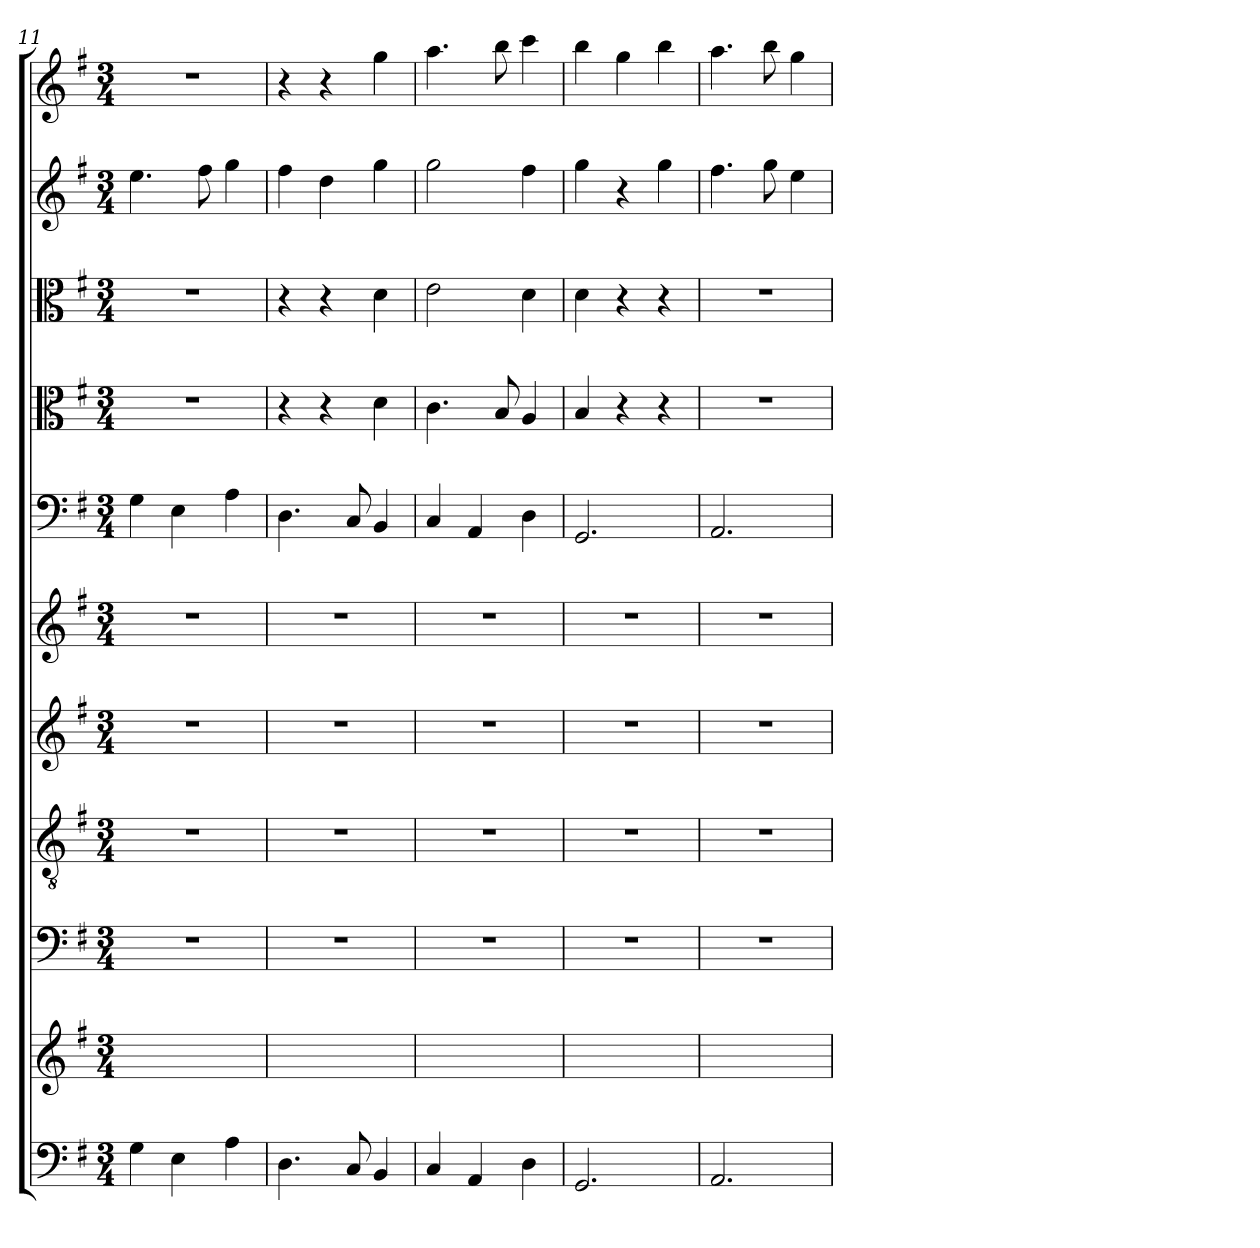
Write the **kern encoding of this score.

**kern	**kern	**kern	**kern	**kern	**kern	**kern	**kern	**kern	**kern	**kern
*part11	*part10	*part9	*part8	*part7	*part6	*part5	*part4	*part3	*part2	*part1
*staff11	*staff10	*staff9	*staff8	*staff7	*staff6	*staff5	*staff4	*staff3	*staff2	*staff1
*clefF4	*clefG2	*clefF4	*clefGv2	*clefG2	*clefG2	*clefF4	*clefC3	*clefC3	*clefG2	*clefG2
*k[f#]	*k[f#]	*k[f#]	*k[f#]	*k[f#]	*k[f#]	*k[f#]	*k[f#]	*k[f#]	*k[f#]	*k[f#]
*G:	*G:	*G:	*G:	*G:	*G:	*G:	*G:	*G:	*G:	*G:
*M3/4	*M3/4	*M3/4	*M3/4	*M3/4	*M3/4	*M3/4	*M3/4	*M3/4	*M3/4	*M3/4
=11	=11	=11	=11	=11	=11	=11	=11	=11	=11	=11
4G\	2.ryy	2.r	2.r	2.r	2.r	4G\	2.r	2.r	4.ee\	2.r
4E\	.	.	.	.	.	4E\	.	.	.	.
.	.	.	.	.	.	.	.	.	8ff#\	.
4A\	.	.	.	.	.	4A\	.	.	4gg\	.
=12	=12	=12	=12	=12	=12	=12	=12	=12	=12	=12
4.D\	2.ryy	2.r	2.r	2.r	2.r	4.D\	4r	4r	4ff#\	4r
.	.	.	.	.	.	.	4r	4r	4dd\	4r
8C/	.	.	.	.	.	8C/	.	.	.	.
4BB/	.	.	.	.	.	4BB/	4d\	4d\	4gg\	4gg\
=13	=13	=13	=13	=13	=13	=13	=13	=13	=13	=13
4C/	2.ryy	2.r	2.r	2.r	2.r	4C/	4.c\	2e\	2gg\	4.aa\
4AA/	.	.	.	.	.	4AA/	.	.	.	.
.	.	.	.	.	.	.	8B/	.	.	8bb\
4D\	.	.	.	.	.	4D\	4A/	4d\	4ff#\	4ccc\
=14	=14	=14	=14	=14	=14	=14	=14	=14	=14	=14
2.GG/	2.ryy	2.r	2.r	2.r	2.r	2.GG/	4B/	4d\	4gg\	4bb\
.	.	.	.	.	.	.	4r	4r	4r	4gg\
.	.	.	.	.	.	.	4r	4r	4gg\	4bb\
=15	=15	=15	=15	=15	=15	=15	=15	=15	=15	=15
2.AA/	2.ryy	2.r	2.r	2.r	2.r	2.AA/	2.r	2.r	4.ff#\	4.aa\
.	.	.	.	.	.	.	.	.	8gg\	8bb\
.	.	.	.	.	.	.	.	.	4ee\	4gg\
=	=	=	=	=	=	=	=	=	=	=
*-	*-	*-	*-	*-	*-	*-	*-	*-	*-	*-
